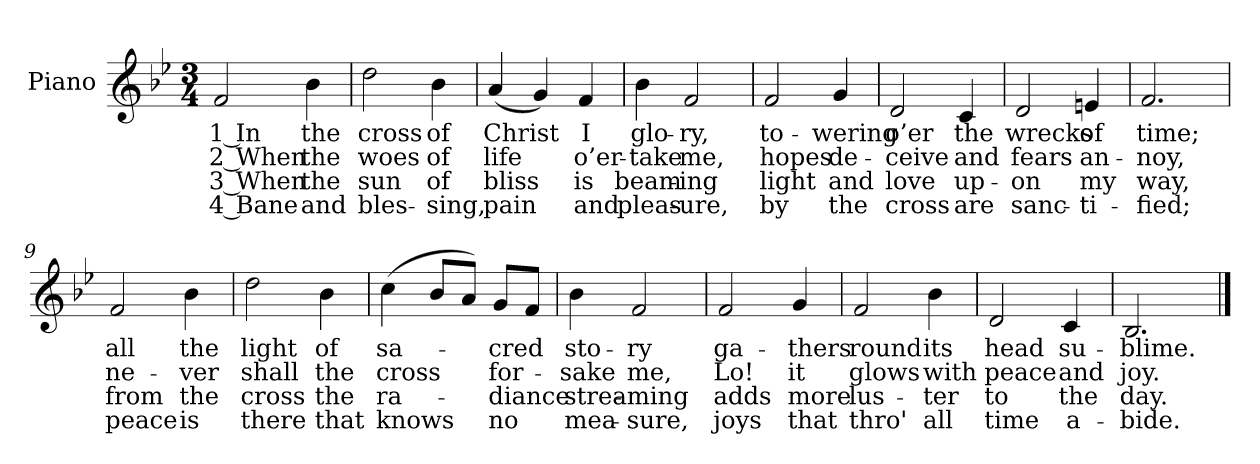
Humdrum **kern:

**kern	**text	**text	**text	**text
*part1	*part1	*part1	*part1	*part1
*staff1	*staff1	*staff1	*staff1	*staff1
*I"Piano	*	*	*	*
*I'Pno.	*	*	*	*
!!LO:PB:g=z
*clefG2	*	*	*	*
*k[b-e-]	*	*	*	*
*B-:	*	*	*	*
*M3/4	*	*	*	*
=1	=1	=1	=1	=1
!	!LO:LY:b:color=#000000	!LO:LY:b:color=#000000	!LO:LY:b:color=#000000	!LO:LY:b:color=#000000
2fi/	1 In	2 When	3 When	4 Bane
!	!LO:LY:b:color=#000000	!LO:LY:b:color=#000000	!LO:LY:b:color=#000000	!LO:LY:b:color=#000000
4b-i\	the	the	the	and
=2	=2	=2	=2	=2
!	!LO:LY:b:color=#000000	!LO:LY:b:color=#000000	!LO:LY:b:color=#000000	!LO:LY:b:color=#000000
2ddi\	cross	woes	sun	bles-
!	!LO:LY:b:color=#000000	!LO:LY:b:color=#000000	!LO:LY:b:color=#000000	!LO:LY:b:color=#000000
4b-i\	of	of	-of	sing,
=3	=3	=3	=3	=3
!	!LO:LY:b:color=#000000	!LO:LY:b:color=#000000	!LO:LY:b:color=#000000	!LO:LY:b:color=#000000
(4ai/	Christ	life	bliss	pain
4gi/)	.	.	.	.
!	!LO:LY:b:color=#000000	!LO:LY:b:color=#000000	!LO:LY:b:color=#000000	!LO:LY:b:color=#000000
4fi/	I	o’er-	is	and
=4	=4	=4	=4	=4
!	!LO:LY:b:color=#000000	!LO:LY:b:color=#000000	!LO:LY:b:color=#000000	!LO:LY:b:color=#000000
4b-i\	glo-	-take	beam-	-pleas-
!	!LO:LY:b:color=#000000	!LO:LY:b:color=#000000	!LO:LY:b:color=#000000	!LO:LY:b:color=#000000
2fi/	-ry,	me,	-ing	ure,
=5	=5	=5	=5	=5
!	!LO:LY:b:color=#000000	!LO:LY:b:color=#000000	!LO:LY:b:color=#000000	!LO:LY:b:color=#000000
2fi/	to-	hopes	light	by
!	!LO:LY:b:color=#000000	!LO:LY:b:color=#000000	!LO:LY:b:color=#000000	!LO:LY:b:color=#000000
4gi/	-wering	de-	and	the
!!LO:LB:g=z
=6	=6	=6	=6	=6
!	!LO:LY:b:color=#000000	!LO:LY:b:color=#000000	!LO:LY:b:color=#000000	!LO:LY:b:color=#000000
2di/	o’er	-ceive	love	cross
!	!LO:LY:b:color=#000000	!LO:LY:b:color=#000000	!LO:LY:b:color=#000000	!LO:LY:b:color=#000000
4ci/	the	and	up-	-are
=7	=7	=7	=7	=7
!	!LO:LY:b:color=#000000	!LO:LY:b:color=#000000	!LO:LY:b:color=#000000	!LO:LY:b:color=#000000
2di/	wrecks	fears	on	sanc-
!	!LO:LY:b:color=#000000	!LO:LY:b:color=#000000	!LO:LY:b:color=#000000	!LO:LY:b:color=#000000
4eni/	of	an-	-my	ti-
=8	=8	=8	=8	=8
!	!LO:LY:b:color=#000000	!LO:LY:b:color=#000000	!LO:LY:b:color=#000000	!LO:LY:b:color=#000000
2.fi/	time;	-noy,	-way,	fied;
=9	=9	=9	=9	=9
!	!LO:LY:b:color=#000000	!LO:LY:b:color=#000000	!LO:LY:b:color=#000000	!LO:LY:b:color=#000000
2fi/	all	ne-	from	peace
!	!LO:LY:b:color=#000000	!LO:LY:b:color=#000000	!LO:LY:b:color=#000000	!LO:LY:b:color=#000000
4b-i\	the	-ver	the	is
=10	=10	=10	=10	=10
!	!LO:LY:b:color=#000000	!LO:LY:b:color=#000000	!LO:LY:b:color=#000000	!LO:LY:b:color=#000000
2ddi\	light	shall	cross	there
!	!LO:LY:b:color=#000000	!LO:LY:b:color=#000000	!LO:LY:b:color=#000000	!LO:LY:b:color=#000000
4b-i\	of	the	the	that
=11	=11	=11	=11	=11
!	!LO:LY:b:color=#000000	!LO:LY:b:color=#000000	!LO:LY:b:color=#000000	!LO:LY:b:color=#000000
(4cci\	sa-	cross	ra-	-knows
8b-i/L	.	.	.	.
8ai/J)	.	.	.	.
!	!LO:LY:b:color=#000000	!LO:LY:b:color=#000000	!LO:LY:b:color=#000000	!LO:LY:b:color=#000000
8gi/L	-cred	for-	diance	no
8fi/J	.	.	.	.
!!LO:LB:g=z
=12	=12	=12	=12	=12
!	!LO:LY:b:color=#000000	!LO:LY:b:color=#000000	!LO:LY:b:color=#000000	!LO:LY:b:color=#000000
4b-i\	sto-	-sake	strea-	-mea-
!	!LO:LY:b:color=#000000	!LO:LY:b:color=#000000	!LO:LY:b:color=#000000	!LO:LY:b:color=#000000
2fi/	-ry	me,	-ming	sure,
=13	=13	=13	=13	=13
!	!LO:LY:b:color=#000000	!LO:LY:b:color=#000000	!LO:LY:b:color=#000000	!LO:LY:b:color=#000000
2fi/	ga-	Lo!	adds	joys
!	!LO:LY:b:color=#000000	!LO:LY:b:color=#000000	!LO:LY:b:color=#000000	!LO:LY:b:color=#000000
4gi/	-thers	it	more	that
=14	=14	=14	=14	=14
!	!LO:LY:b:color=#000000	!LO:LY:b:color=#000000	!LO:LY:b:color=#000000	!LO:LY:b:color=#000000
2fi/	round	glows	lus-	-thro'
!	!LO:LY:b:color=#000000	!LO:LY:b:color=#000000	!LO:LY:b:color=#000000	!LO:LY:b:color=#000000
4b-i\	its	with	ter	all
=15	=15	=15	=15	=15
!	!LO:LY:b:color=#000000	!LO:LY:b:color=#000000	!LO:LY:b:color=#000000	!LO:LY:b:color=#000000
2di/	head	peace	to	time
!	!LO:LY:b:color=#000000	!LO:LY:b:color=#000000	!LO:LY:b:color=#000000	!LO:LY:b:color=#000000
4ci/	su-	and	the	a-
=16	=16	=16	=16	=16
!	!LO:LY:b:color=#000000	!LO:LY:b:color=#000000	!LO:LY:b:color=#000000	!LO:LY:b:color=#000000
2.B-i/	-blime.	joy.	-day.	bide.
==	==	==	==	==
*-	*-	*-	*-	*-
